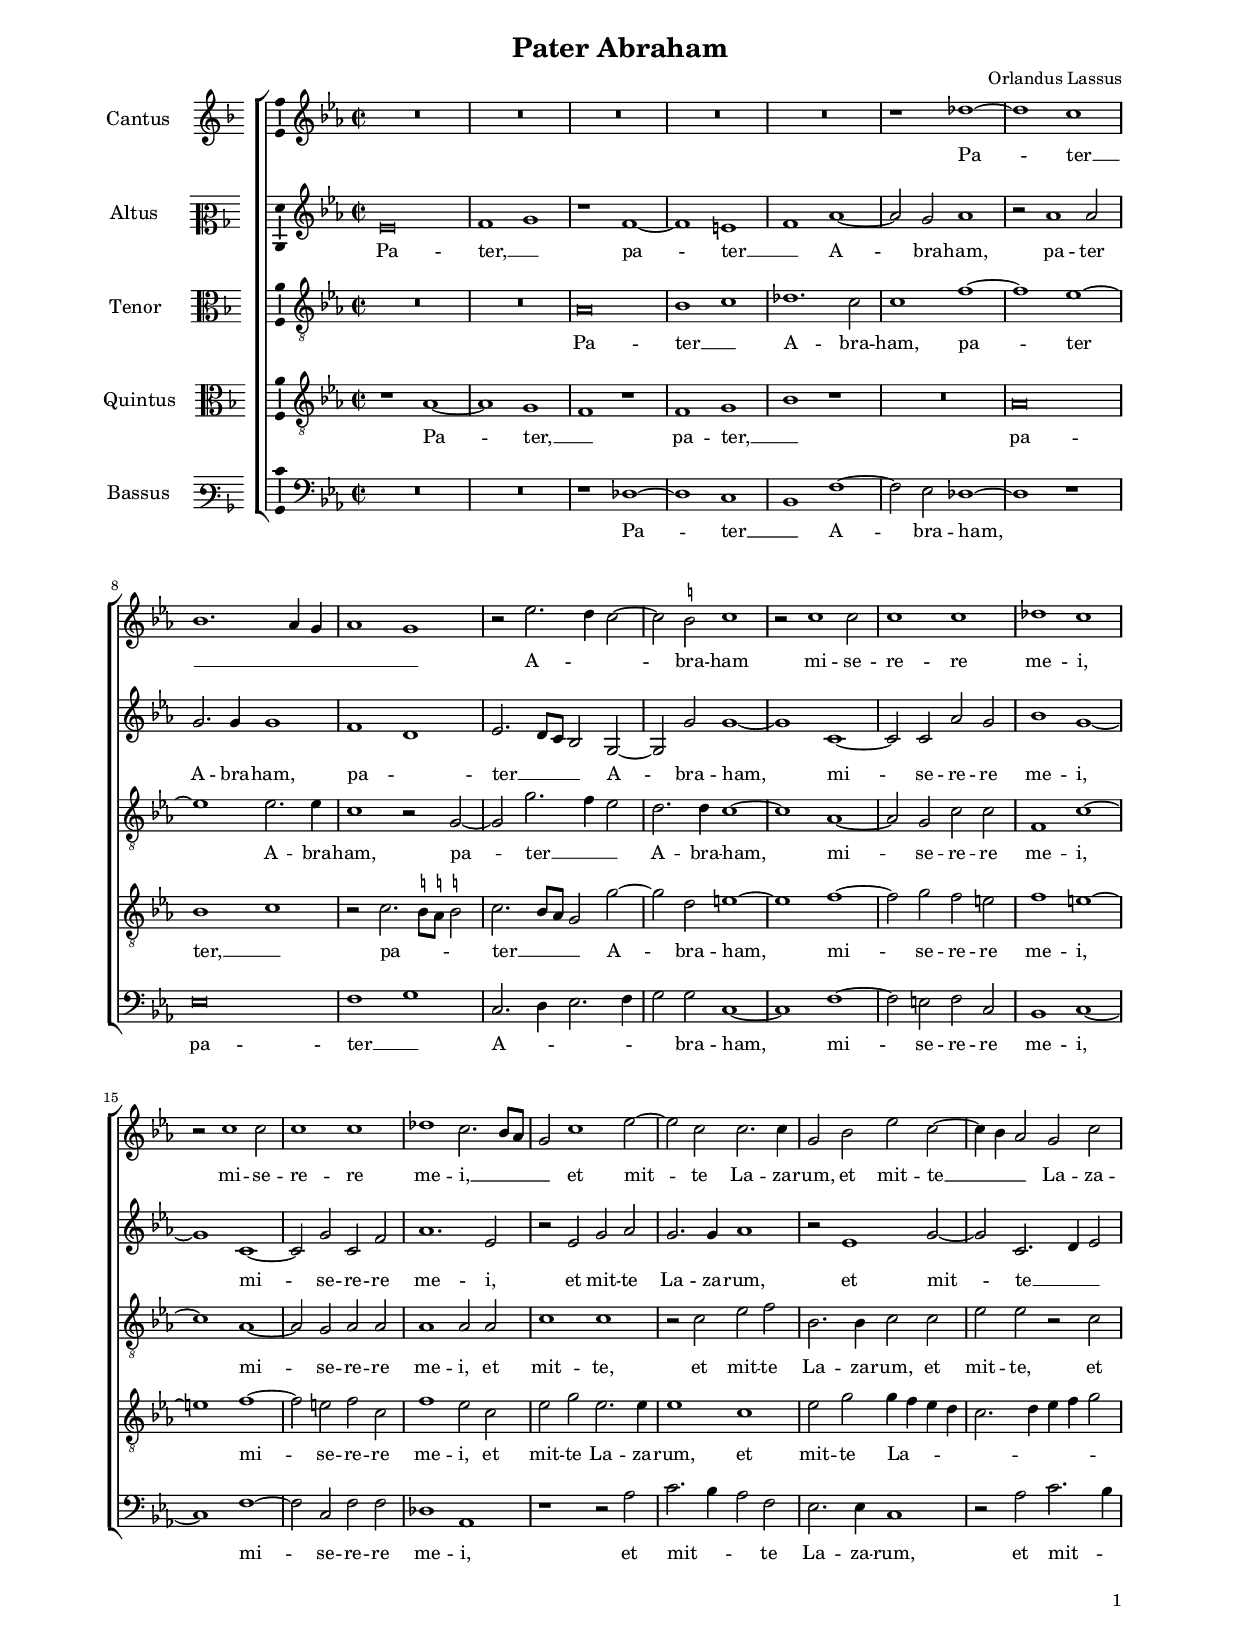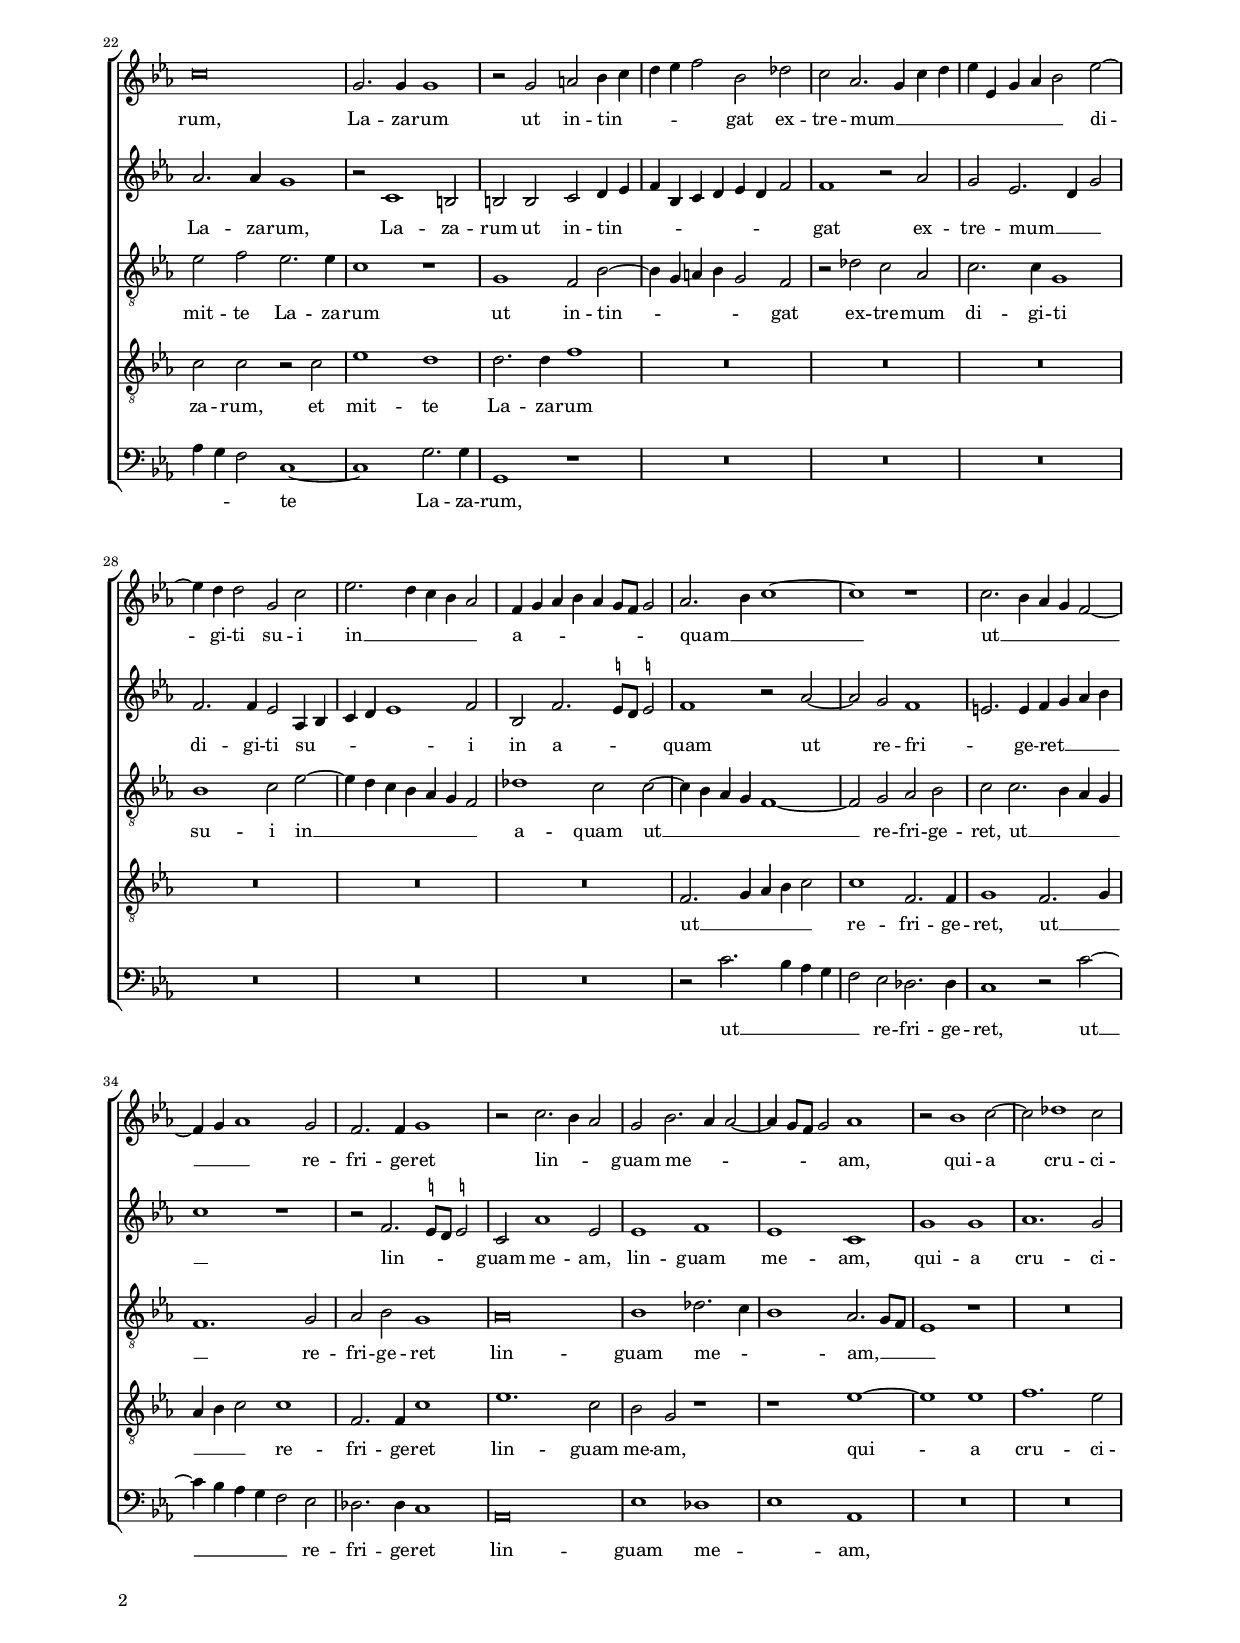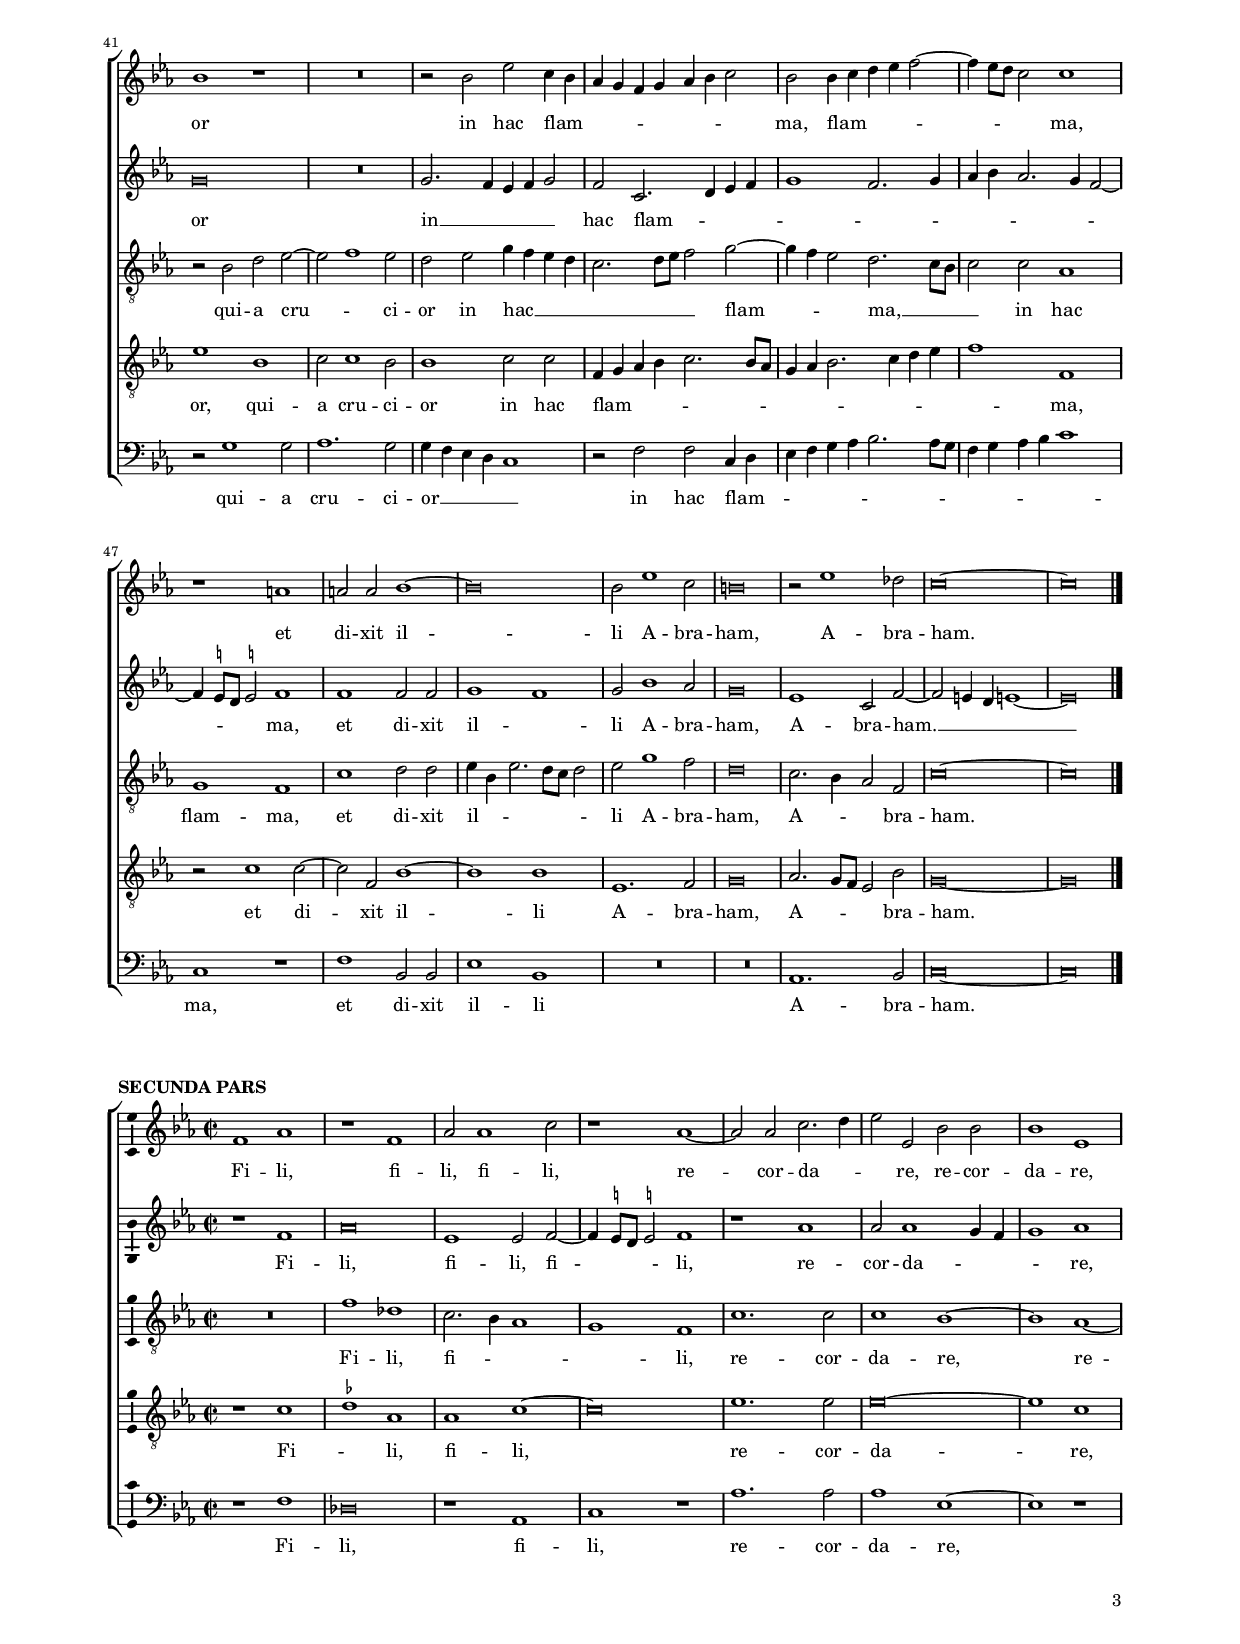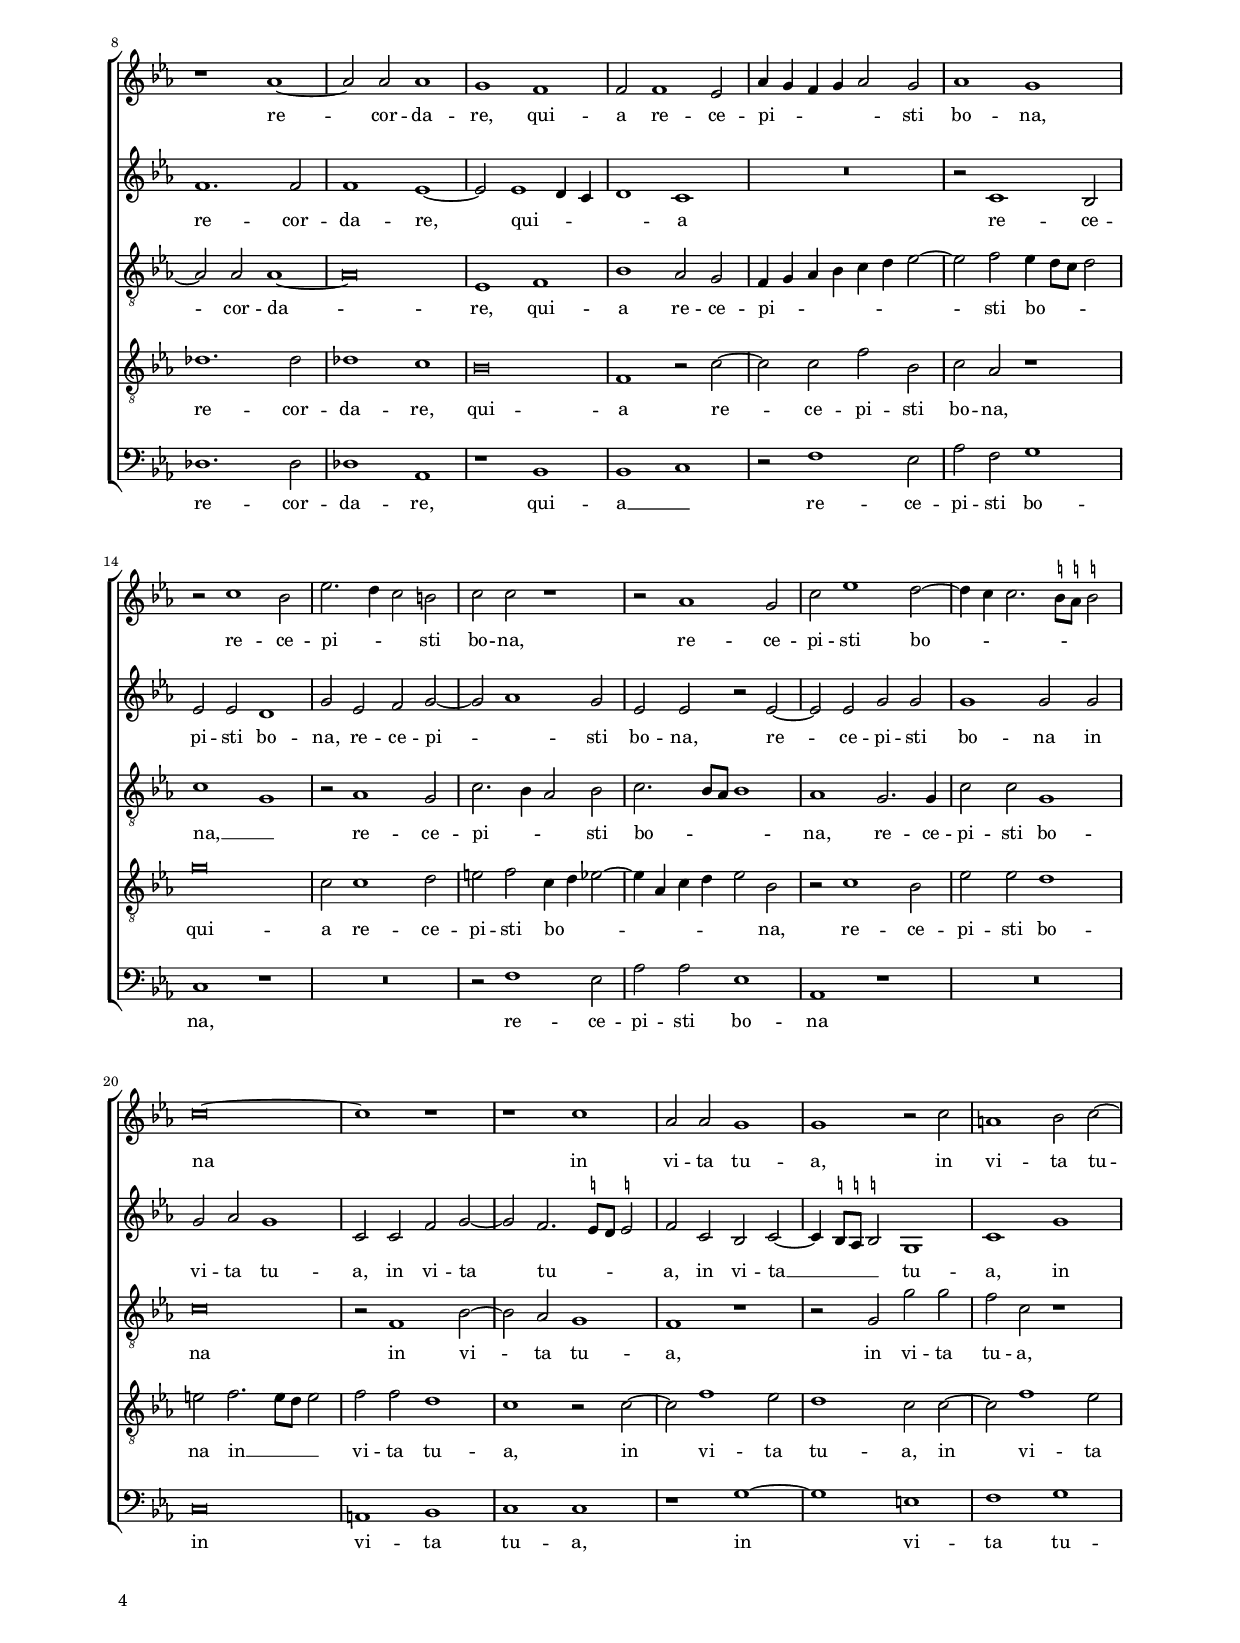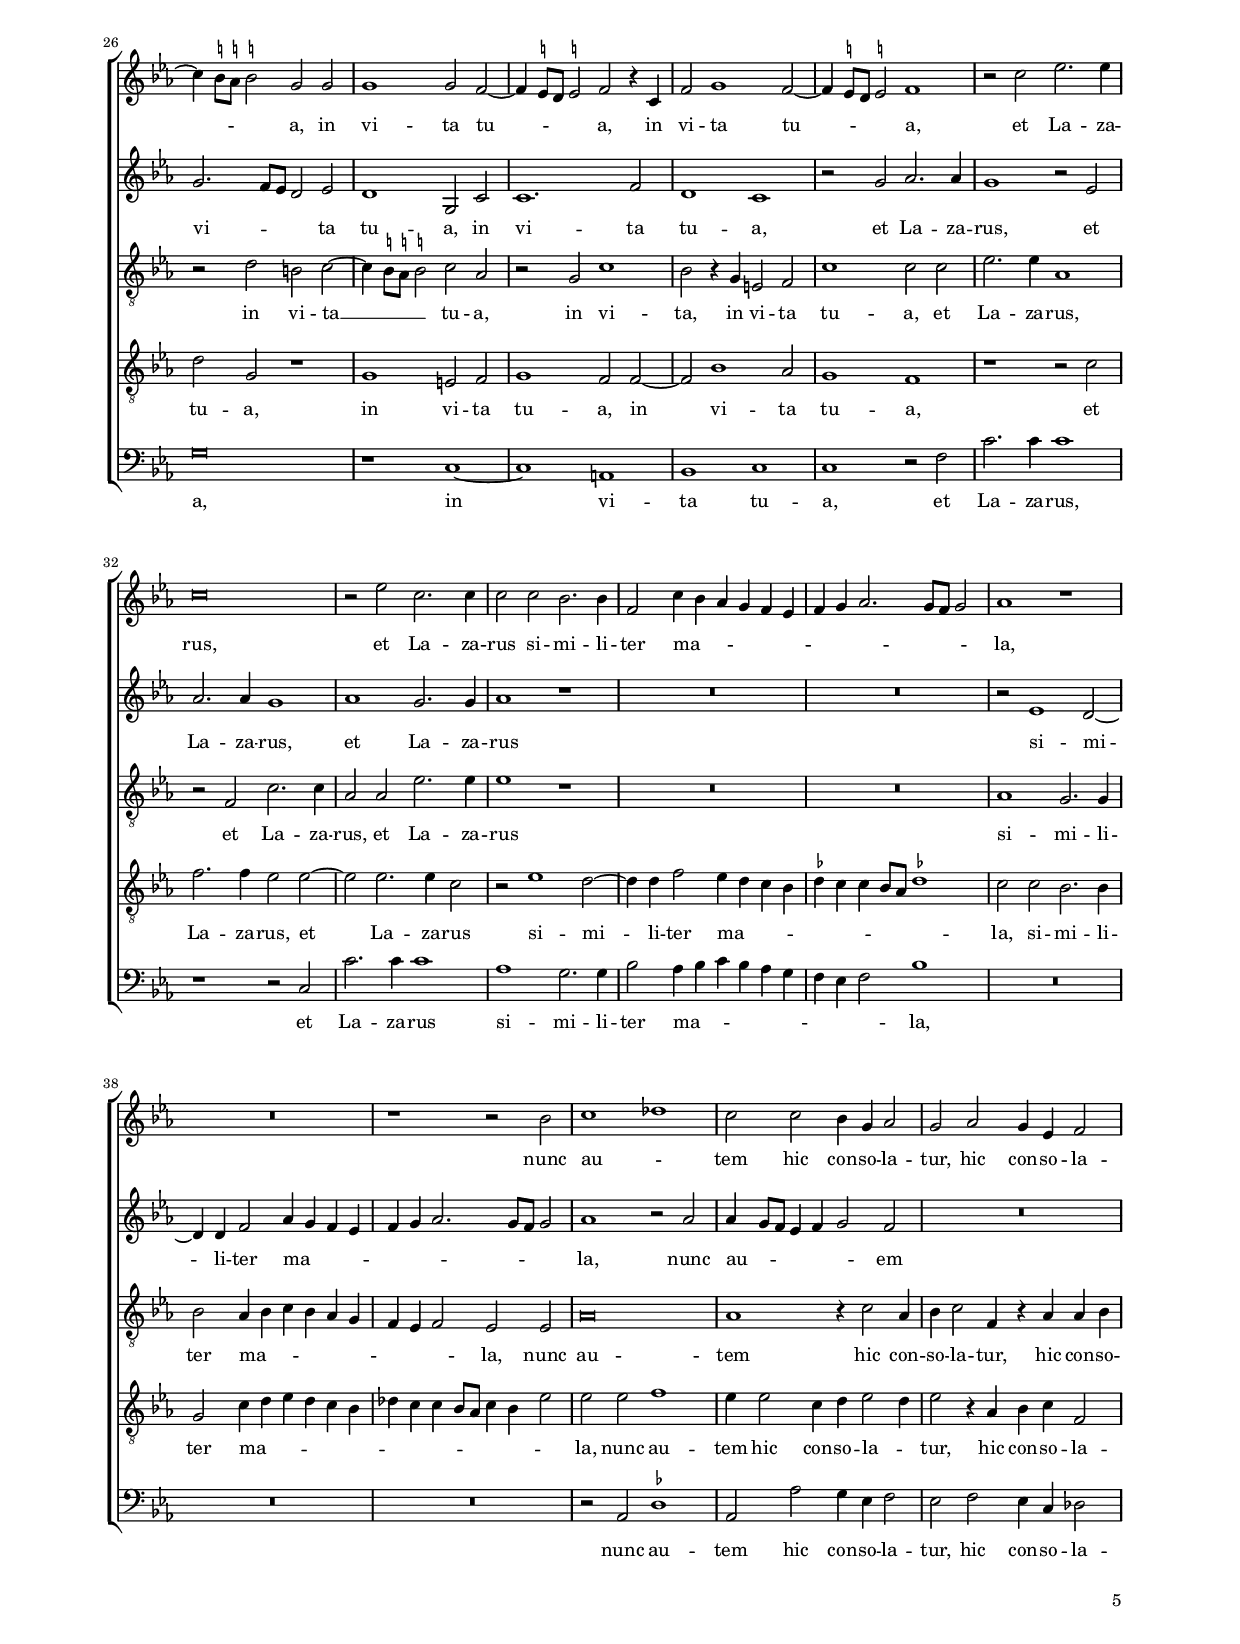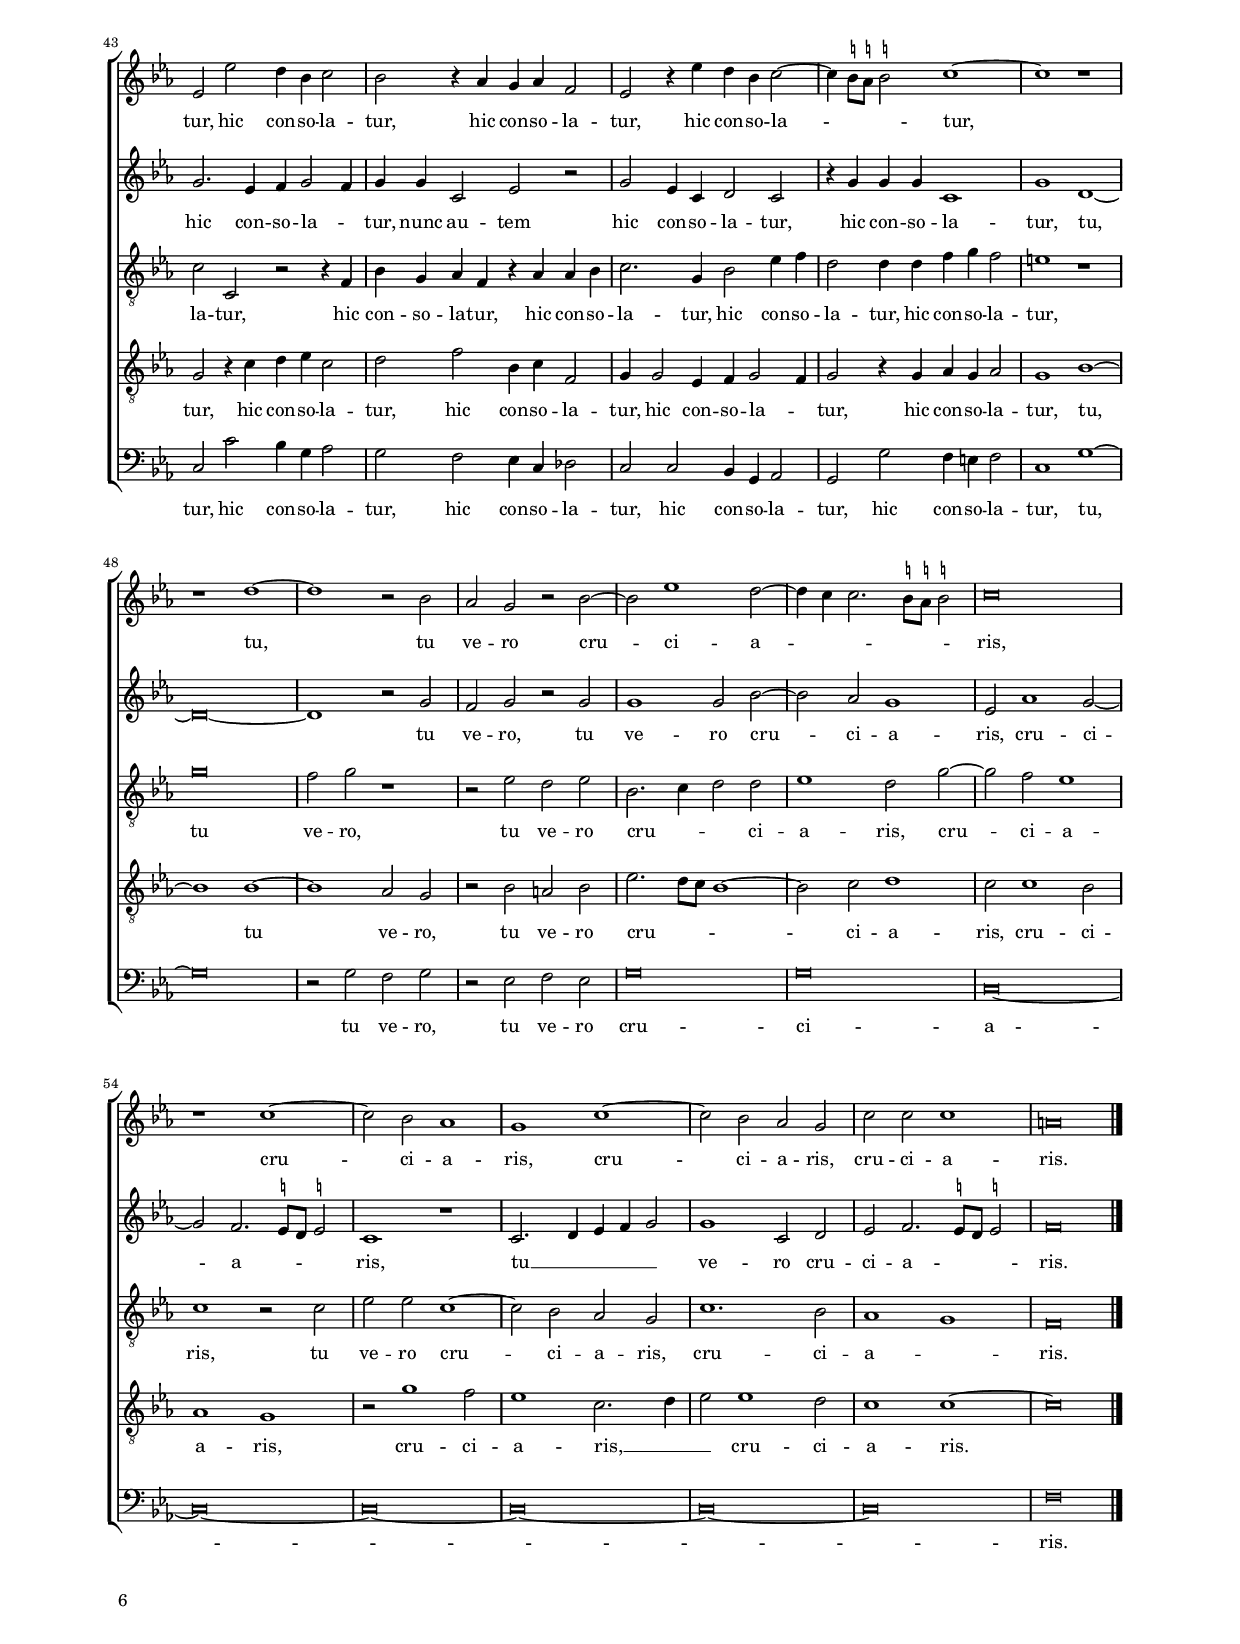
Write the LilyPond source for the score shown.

\header
{
  title="Pater Abraham"
  composer="Orlandus Lassus"
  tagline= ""
}

\version "2.20.0"
\language deutsch
#(set-global-staff-size 15)
% #(set-default-paper-size "letter")
#(ly:set-option 'point-and-click #f)

	
	ficta = { \once \set suggestAccidentals = ##t }
	
	forget = #(define-music-function (music) (ly:music?) #{
		\accidentalStyle forget
		$music
		\accidentalStyle default
		#})
   

\paper
	{
	top-margin = 1.8 \cm
	bottom-margin = 1.2 \cm
	left-margin = 2 \cm
	right-margin = 2 \cm
	ragged-bottom = ##f
	ragged-last-bottom = ##f
	print-page-number = ##f
	score-system-spacing = #'((basic-distance . 16) (minimum-distance . 14) (padding . 5) (strechability . 150))
	system-system-spacing = #'((basic-distance . 16) (minimum-distance . 14) (padding . 5) (strechability . 150))
    oddFooterMarkup=\markup   \fill-line { "" \fromproperty #'page:page-number-string }
    evenFooterMarkup=\markup  \fill-line { \fromproperty #'page:page-number-string "" }
    last-bottom-spacing = #'((basic-distance . 12) (minimum-distance . 7) (padding . 4))
	systems-per-page = 3
	page-count = 6
%	min-systems-per-page = 3
	}

global = {
    % \set Staff.autoBeaming = ##f
	\key f \major
	\time 2/2 \set Score.measureLength = #(ly:make-moment 2/1)
    \set Score.tempoHideNote = ##t
    \tempo 2 = 90
    \skip 1*2*54 \bar "|."
	}
	

incipitcantus = \markup { \score {
	{
	\set Staff.instrumentName = \markup { \fontsize #1 "Cantus" }
	\key f \major
	\clef violin
	s4 \bar ""
	}
	\layout  {
	raggedright = ##t
	indent = 1.8 \cm
	line-width = 2.5 \cm
	\context { \Staff \remove Time_signature_engraver }
	\override Staff.Clef.Y-extent = #'(0 . 0)
	}} \hspace #1 }
      
      
incipitaltus = \markup { \score {
	{
	\set Staff.instrumentName = \markup { \fontsize #1 "Altus" }
	\key f \major
	\clef mezzosoprano
	s4 \bar ""
	}
	\layout  {
	raggedright = ##t
	indent = 1.8 \cm
	line-width = 2.5 \cm
	\context { \Staff \remove Time_signature_engraver }
	\override Staff.Clef.Y-extent = #'(0 . 0)
	}} \hspace #1 }


incipittenor = \markup { \score {
	{
	\set Staff.instrumentName = \markup { \fontsize #1 "Tenor" }
	\key f \major
	\clef alto
	s4 \bar ""
	}
	\layout  {
	raggedright = ##t
	indent = 1.8 \cm
	line-width = 2.5 \cm
	\context { \Staff \remove Time_signature_engraver }
	\override Staff.Clef.Y-extent = #'(0 . 0)
	}} \hspace #1 }
      
      
incipitquintus = \markup { \score {
	{
	\set Staff.instrumentName = \markup { \fontsize #1 "Quintus" }
	\key f \major
	\clef alto
	s4 \bar ""
	}
	\layout  {
	raggedright = ##t
	indent = 1.8 \cm
	line-width = 2.5 \cm
	\context { \Staff \remove Time_signature_engraver }
	\override Staff.Clef.Y-extent = #'(0 . 0)
	}} \hspace #1 }
      
      
incipitbassus = \markup { \score {
	{
	\set Staff.instrumentName = \markup { \fontsize #1 "Bassus" }
	\key f \major
	\clef varbaritone
	s4 \bar ""
	}
	\layout  {
	raggedright = ##t
	indent = 1.8 \cm
	line-width = 2.5 \cm
	\context { \Staff \remove Time_signature_engraver }
	\override Staff.Clef.Y-extent = #'(0 . 0)
	}} \hspace #1 }


cantus =  \relative c''
	{
	R\breve
	R\breve
	R\breve
	R\breve
%5
	R\breve |
	r1 es~
	es1 d
	c1. b4 a
	b1 a
%10
	r2 f'2. e4 d2~ |
	d2 \ficta cis d1
	r2 d1 d2
	d1 d
	es1 d
%15
	r2 d1 d2 |
	d1 d
	es1 d2. c8 b
	a2 d1 f2~
	f2 d d2. d4
%20
	a2 c f d~ |
	d4 c b2 a d
	d\breve
	a2. a4 a1
	r2 a h c4 d
%25
	e4 f g2 c, es |
	d2 b2. a4 d e
	f4 f, a b c2 f~
	f4 e e2 a, d
	f2. e4 d c b2
%30
	g4 a b c b a8 g a2 |
	b2. c4 d1~
	d1 r
	d2. c4 b a g2~
	g4 a b1 a2
%35
	g2. g4 a1 |
	r2 d2. c4 b2
	a2 c2. b4 b2~
	b4 a8 g a2 b1
	r2 c1 d2~
%40
	d2 es1 d2 |
	c1 r
	R\breve
	r2 c f d4 c
	b4 a g a b c d2
%45
	c2 c4 d e f g2~ |
	g4 f8 e d2 d1
	r1 h
	h2 h c1~
	c\breve
%50
	c2 f1 d2 |
	cis\breve
	r2 f1 es2
	d\breve~
    d\breve |
	}


altus =  \relative c'
    {
	f\breve
	g1 a
	r1 g~
	g1 fis
%5
	g1 b~ |
	b2 a b1
	r2 b1 b2
	a2. a4 a1
	g1 e
%10
	f2. e8 d c2 a~ |
	a2 a' a1~
	a1 d,~
	d2 d b' a
	c1 a~
%15
	a1 d,~ |
	d2 a' d, g
	b1. f2
	r2 f a b
	a2. a4 b1
%20
	r2 f1 a2~ |
	a2 d,2. e4 f2
	b2. b4 a1
	r2 d,1 cis2
	cis2 cis d e4 f
%25
	g4 c, d e f e g2 |
	g1 r2 b
	a2 f2. e4 a2
	g2. g4 f2 b,4 c
	d4 e f1 g2
%30
	c,2 g'2. \ficta fis8 e \ficta fis!2 |
	g1 r2 b~
	b2 a g1
	fis2. fis4 g4 a b c
	d1 r
%35
	r2 g,2. \ficta fis8 e \ficta fis!2 |
	d2 b'1 f2
	f1 g
	f1 d
	a'1 a
%40
	b1. a2 |
	a\breve
	R\breve
	a2. g4 f g a2
	g2 d2. e4 f g
%45
	a1 g2. a4 |
	b4 c b2. a4 g2~
	g4 \ficta fis8 e \ficta fis!2 g1
	g1 g2 g
	a1 g
%50
	a2 c1 b2 |
	a\breve
	f1 d2 g~
	g2 fis4 e fis!1~
	fis\breve |
	}


tenor =  \relative c'
	{
	R\breve
	R\breve
	b\breve
	c1 d
%5
    es1. d2 |
	d1 g~
	g1 f~	
	f1 f2. f4
	d1 r2 a~
%10
	a2 a'2. g4 f2 |
	e2. e4 d1~
	d1 b~
	b2 a d d
	g,1 d'~
%15
	d1 b~ |
	b2 a b b
	b1 b2 b
	d1 d
	r2 d f g
%20
	c,2. c4 d2 d |
	f2 f r d
	f2 g f2. f4
	d1 r
	a1 g2 c~
%25
	c4 a h c a2 g |
	r2 es' d b
	d2. d4 a1
	c1 d2 f~
	f4 e d c b a g2
%30
	es'1 d2 d~ |
	d4 c b a g1~
	g2 a b c
	d2 d2. c4 b a
	g1. a2
%35
	b2 c a1 |
	b\breve
	c1 es2. d4
	c1 b2. a8 g
	f1 r
%40
	R\breve |
	r2 c' e f~
	f2 g1 f2
	e2 f a4 g f e
	d2. e8 f g2 a~
%45
	a4 g f2 e2. d8 c |
	d2 d b1
	a1 g
	d'1 e2 e
	f4 c f2. e8 d e2
%50
	f2 a1 g2 |
	e\breve
	d2. c4 b2 g
	d'\breve~
    d\breve | 
	}


quintus  =  \relative c'
	{
	r1 b~
	b1 a
	g1 r
	g1 a
%5
	c1 r |
	R\breve
	b\breve
	c1 d
	r2 d2. \stemDown \ficta cis8 \ficta h \stemNeutral \ficta cis!2
%10
	d2. c8 b a2 a'~ |
	a2 e fis1~
	fis1 g~
	g2 a g fis
	g1 fis~
%15
	fis1 g~ |
	g2 fis g d
	g1 f2 d
	f2 a f2. f4
	f1 d
%20
	f2 a a4 g f e |
	d2. e4 f g a2
	d,2 d r d
	f1 e
	e2. e4 g1
%25
	R\breve |
	R\breve
	R\breve
	R\breve
	R\breve
%30
	R\breve |
	g,2. a4 b c d2
	d1 g,2. g4
	a1 g2. a4
	b4 c d2 d1
%35
	g,2. g4 d'1 |
	f1. d2
	c2 a r1
	r1 f'~
	f1 f
%40
	g1. f2 |
	f1 c
	d2 d1 c2
	c1 d2 d
	g,4 a b c d2. c8 b
%45
	a4 b c2. d4 e f |
	g1 g,
	r2 d'1 d2~
	d2 g, c1~
	c1 c
%50
	f,1. g2 |
	a\breve
	b2. a8 g f2 c'
	a\breve~
	a\breve |
	}

bassus  =  \relative c
	{
	R\breve
	R\breve
	r1 es~
	es1 d
%5
	c1 g'~ |
	g2 f es1~
	es1 r
	f\breve
	g1 a
%10
	d,2. e4 f2. g4 |
	a2 a d,1~
	d1 g~
	g2 fis g d
	c1 d~
%15
	d1 g~ |
	g2 d g g
	es1 b
	r1 r2 b'
	d2. c4 b2 g
%20
	f2. f4 d1 |
	r2 b' d2. c4
	b4 a g2 d1~
	d1 a'2. a4
	a,1 r
%25
	R\breve |
	R\breve
	R\breve
	R\breve
	R\breve
%30
	R\breve |
	r2 d'2. c4 b a
	g2 f es2. es4
	d1 r2 d'~
	d4 c b a g2 f
%35
	es2. es4 d1 |
	b\breve
	f'1 es
	f1 b,
	R\breve
%40
	R\breve |
	r2 a'1 a2
	b1. a2
	a4 g f e d1
	r2 g g d4 e
%45
	f4 g a b c2. b8 a |
	g4 a b c d1
	d,1 r
	g1 c,2 c
	f1 c
%50
	R\breve |
	R\breve
	b1. c2
	d\breve~
    d\breve |
	}


lyricscantus = \lyricmode {
	Pa -- ter __ _ _ _ _ _ A -- _ _ bra -- ham
    mi -- se -- re -- re me -- i,
    mi -- se -- re -- re me -- i, __ _ _ _ 
    et mit -- te La -- za -- rum,
    et mit -- te __ _ _ La -- za -- rum,
    La -- za -- rum
    ut in -- tin -- _ _ _ _ gat ex -- tre -- mum __ _ _ _ _ _ _ _ _ 
    di -- gi -- ti su -- i in __ _ _ _ _ a -- _ _ _ _ _ _ _ quam __ _ _
    ut __ _ _ _ _ _ _ re -- fri -- ge -- ret lin -- _ _ guam me -- _ _ _ _ _ am,
    qui -- a cru -- ci -- or
    in hac flam -- _ _ _ _ _ _ _ _ ma,
    flam -- _ _ _ _ _ _ _ ma,
    et di -- xit il -- li A -- bra -- ham,
    A -- bra -- ham.
	}


lyricsaltus = \lyricmode {
	Pa -- ter, __ _
    pa -- ter __  _ A -- bra -- ham,
    pa -- ter A -- bra -- ham,
    pa -- _ ter __ _ _ _ A -- bra -- ham,
    mi -- se -- re -- re me -- i,
    mi -- se -- re -- re me -- i,
    et mit -- te La -- za -- rum,
    et mit -- te __ _ _ La -- za -- rum,
    La -- za -- rum
    ut in -- tin -- _ _ _ _ _ _ _ _ gat ex -- tre -- mum __ _ _ 
    di -- gi -- ti su -- _ _ _ _ i in a -- _ _ _ quam
    ut re -- fri -- _ ge -- ret __ _ _ _ _ lin -- _ _ _ guam me -- am,
    lin -- guam me -- am,
    qui -- a cru -- ci -- or
    in __ _ _ _ _ hac flam -- _ _ _ _ _ _ _ _ _ _ _ _ _ _ ma,
    et di -- xit il -- _ li A -- bra -- ham,
    A -- bra -- ham. __ _ _ _
	}


lyricstenor = \lyricmode {
	Pa -- ter __ _ A -- bra -- ham,
    pa -- ter A -- bra -- ham,
    pa -- ter __ _ _ A -- bra -- ham,
    mi -- se -- re -- re me -- i,
    mi -- se -- re -- re me -- i,
    et mit -- te,
    et mit -- te La -- za -- rum,
    et mit -- te,
    et mit -- te La -- za -- rum
    ut in -- tin -- _ _ _ _ gat ex -- tre -- mum
    di -- gi -- ti su -- i in __ _ _ _ _ _ _ a -- quam
    ut __ _ _ _ _ re -- fri -- ge -- ret,
    ut __ _ _ _ _ re -- fri -- ge -- ret lin -- guam me -- _ _ am, __ _ _ _
    qui -- a cru -- _ ci -- or
    in hac __ _ _ _ _ _ _ _ flam -- _ _ ma, __ _ _ _
    in hac flam -- ma,
    et di -- xit il -- _ _ _ _ _ li A -- bra -- ham,
    A -- _ _ bra -- ham.
	}


lyricsquintus = \lyricmode {
	Pa -- ter, __ _ 
    pa -- ter, __ _
    pa -- ter, __ _
    pa -- _ _ _ ter __ _ _ _ A -- bra -- ham,
    mi -- se -- re -- re me -- i,
    mi -- se -- re -- re me -- i,
    et mit -- te La -- za -- rum,
    et mit -- te La -- _ _ _ _ _ _ _ _ za -- rum,
    et mit -- te La -- za -- rum
    ut __ _ _ _ _ re -- fri -- ge -- ret,
    ut __ _ _ _ _ re -- fri -- ge -- ret lin -- guam me -- am,
    qui -- a cru -- ci -- or,
    qui -- a cru -- ci -- or
    in hac flam -- _ _ _ _ _ _ _ _ _ _ _ _ _ ma,
    et di -- xit il -- li A -- bra -- ham,
    A -- _ _ _ bra -- ham.
	}


lyricsbassus = \lyricmode {
	Pa -- ter __ _ A -- bra -- ham,
    pa -- ter __ _ A -- _ _ _ _ bra -- ham,
    mi -- se -- re -- re me -- i,
    mi -- se -- re -- re me -- i,
    et mit -- _ _ te La -- za -- rum,
    et mit -- _ _ _ _ te La -- za -- rum,
    ut __ _ _ _ _ re -- fri -- ge -- ret,
    ut __ _ _ _ _ re -- fri -- ge -- ret lin -- guam me -- _ am,
    qui -- a cru -- ci -- or __ _ _ _ _
    in hac flam -- _ _ _ _ _ _ _ _ _ _ _ _ _ ma,
    et di -- xit il -- li A -- bra -- ham.
	}


\score
{  
	\transpose f es {
	\new ChoirStaff \with { \override StaffGrouper.staff-staff-spacing.basic-distance = #12 }
	<<

	\new Staff << \global
	\new Voice="v1" {
		\set Staff.instrumentName=\incipitcantus
		\set Staff.midiInstrument = "reed organ"
		\clef violin
		\cantus }
	\new Lyrics \lyricsto "v1" {\lyricscantus }
	>>


	\new Staff << \global
	\new Voice="v2" {
		\set Staff.instrumentName=\incipitaltus
		\set Staff.midiInstrument = "reed organ"
                \clef violin % "G_8"
		\altus}
	\new Lyrics \lyricsto "v2" {\lyricsaltus }
	>>


	\new Staff << \global
	\new Voice="v3" {
		\set Staff.instrumentName=\incipittenor
		\set Staff.midiInstrument = "reed organ"
		\clef "G_8"
		\tenor }
	\new Lyrics \lyricsto "v3" {\lyricstenor }
	>>


	\new Staff << \global
	\new Voice="v5" {
		\set Staff.instrumentName=\incipitquintus
		\set Staff.midiInstrument = "reed organ"
		\clef "G_8"
		\quintus}
	\new Lyrics \lyricsto "v5" {\lyricsquintus }
	>>


	\new Staff << \global
	\new Voice="v4" {
		\set Staff.instrumentName=\incipitbassus
		\set Staff.midiInstrument = "reed organ"
		\clef bass
		\bassus }
	\new Lyrics \lyricsto "v4" {\lyricsbassus}
	>>

	>>
	} % transpose

	\layout
	{
	indent = 2.5 \cm
	\context { \Staff \override TimeSignature.break-visibility = #end-of-line-invisible }
	\context { \Lyrics \override VerticalAxisGroup.nonstaff-relatedstaff-spacing.padding = #1.4 }
%	\context { \Lyrics \override LyricText.font-size = #1 }
	\context { \Staff \consists "Ambitus_engraver" }
	\context { \Score \override BarNumber.padding = #2 }
	\context { \Voice \override NoteHead.style = #'baroque }
	}


\midi
	{
	}

}

%%%%%%%%%%%%%%%%%%%%  SECUNDA PARS %%%%%%%%%%%%%%%%%%%%


global = {
	\key f \major
	\time 2/2 \set Score.measureLength = #(ly:make-moment 2/1)
    \set Score.tempoHideNote = ##t
    \tempo 2 = 90
    \skip 1*2*59 \bar "|."
	}


cantus =  \relative c''
	{
    g1 b    
	r1 g
	b2 b1 d2
	r1 b~
%5
	b2 b d2. e4 |
	f2 f, c' c
	c1 f,
	r1 b~
	b2 b b1
%10
	a1 g |
	g2 g1 f2
	b4 a g a b2 a
	b1 a
	r2 d1 c2
%15
	f2. e4 d2 cis |
	d2 d r1
	r2 b1 a2
	d2 f1 e2~
	e4 d d2. \stemDown \ficta cis8 \ficta h \stemNeutral \ficta cis!2
%20
	d\breve~ |
	d1 r
	r1 d
	b2 b a1
	a1 r2 d
%25
	h1 c2 d~ |
	d4 \stemDown \ficta cis8 \ficta h \stemNeutral \ficta cis!2 a a
	a1 a2 g~
	g4 \ficta fis8 e \ficta fis!2 g r4 d
	g2 a1 g2~
%30
	g4 \ficta fis8 e \ficta fis!2 g1 |
	r2 d' f2. f4
	d\breve
	r2 f d2. d4
	d2 d c2. c4
%35
	g2 d'4 c b a g f |
	g4 a b2. a8 g a2
	b1 r
	R\breve
	r1 r2 c
	d1 es |
	d2 d c4 a b2 
	a2 b a4 f g2
	f2 f' e4 c d2
	c2 r4 b a b g2
%45
	f2 r4 f' e c d2~ |
	d4 \stemDown \ficta cis8 \ficta h \stemNeutral \ficta cis!2 d1~
	d1 r
	r1 e~
	e1 r2 c
%50
	b2 a r c~ |
	c2 f1 e2~
	e4 d d2. \stemDown \ficta cis8 \ficta h \stemNeutral \ficta cis!2
	d\breve
	r1 d~
%55
	d2 c b1 |
	a1 d~
	d2 c b a
	d2 d d1
	h\breve |
    }


altus =  \relative c'
    {
	r1 g'
	b\breve
	f1 f2 g~
	g4 \ficta fis8 e \ficta fis!2 g1
%5
	r1 b |
	b2 b1 a4 g
	a1 b
	g1. g2
	g1 f~
%10
	f2 f1 e4 d |
	e1 d
	R\breve
	r2 d1 c2
	f2 f e1
%15
	a2 f g a~ |
	a2 b1 a2
	f2 f r f~
	f2 f a a
	a1 a2 a
%20
	a2 b a1 |
	d,2 d g a~
	a2 g2. \ficta fis8 e \ficta fis!2
	g2 d c d~
	d4 \ficta cis8 \ficta h \ficta cis!2 a1
%25
	d1 a' |
	a2. g8 f e2 f |
	e1 a,2 d
	d1. g2
	e1 d
%30
	r2 a' b2. b4 |
	a1 r2 f
	b2. b4 a1
	b1 a2. a4
	b1 r
%35
	R\breve |
	R\breve
	r2 f1 e2~
	e4 e g2 b4 a g f
	g4 a b2. a8 g a2
%40
	b1 r2 b |
	b4 a8 g f4 g a2 g
	R\breve
	a2. f4 g4 a2 g4
	a4 a d,2 f r
%45
	a2 f4 d e2 d |
	r4 a' a a d,1
	a'1 e~
    e\breve~
	e1 r2 a
%50
	g2 a r a |
	a1 a2 c~ |
	c2 b a1
	f2 b1 a2~
	a2 g2. \ficta fis8 e \ficta fis!2
%55
	d1 r |
	d2. e4 f g a2 |
	a1 d,2 e
	f2 g2. \ficta fis8 e \ficta fis!2
	g\breve |
	}


tenor =  \relative c'
	{
	R\breve
	g'1 es
	d2. c4 b1
	a1 g
%5
	d'1. d2 |
	d1 c~
	c1 b~
	b2 b b1~
	b\breve
%10
	f1 g |
	c1 b2 a
	g4 a b c d e f2~
	f2 g f4 e8 d e2
	d1 a
%15
	r2 b1 a2 |
	d2. c4 b2 c
	d2. c8 b c1
	b1 a2. a4
	d2 d a1
%20
	d\breve |
	r2 g,1 c2~
	c2 b a1
	g1 r
	r2 a a' a
%25
	g2 d r1 |
	r2 e cis d~
	d4 \stemDown \ficta cis8 \ficta h \stemNeutral \ficta cis!2 d \forget b
	r2 a d1
	c2 r4 a fis2 g
%30
	d'1 d2 d |
	f2. f4 b,1
	r2 g d'2. d4
	b2 b f'2. f4
	f1 r
%35
	R\breve |
	R\breve
	b,1 a2. a4
	c2 b4 c d c b a
	g4 f g2 f f
%40
	b\breve |
	b1 r4 d2 b4
	c4 d2 g,4 r b b c
	d2 d, r r4 g
	c4 a b g r b b c
%45
	d2. a4 c2 f4 g |
	e2 e4 e g a g2
	fis1 r
	a\breve
	g2 a r1
%50
	r2 f e f |
	c2. d4 e2 e
	f1 e2 a~
	a2 g f1
	d1 r2 d
%55
	f2 f d1~ |
	d2 c b a
	d1. c2
	b1 a
	g\breve |
	}


quintus  =  \relative c'
	{
	r1 d
	\ficta es1 b
	b1 d~
	d\breve
%5
	f1. f2  |
	f\breve~
	f1 d
	es1. es2
	es1 d
%10
	c\breve |
	g1 r2 d'~
	d2 d g c,
	d2 b r1
	a'\breve
%15
	d,2 d1 e2 |
	fis2 g d4 e f2~
	f4 b, d e f2 c
	r2 d1 c2
	f2 f e1
%20
	fis2 g2. fis8 e fis2 |
	g2 g e1
	d1 r2 d~
	d2 g1 f2
	e1 d2 d~
%25
	d2 g1 f2 |
	e2 a, r1
	a1 fis2 g
	a1 g2 g~
	g2 c1 b2
%30
	a1 g |
	r1 r2 d'
	g2. g4 f2 f~
	f2 f2. f4 d2
	r2 f1 e2~
%35
	e4 e g2 f4 e d c  |
	\ficta es4 d d c8 b \ficta es!1
	d2 d c2. c4
	a2 d4 e f e d c
	es4 d d c8 b d4 c f2
%40
	f2 f g1 |
	f4 f2 d4 e4 f2 e4
	f2 r4 b, c d g,2
	a2 r4 d e f d2
	e2 g c,4 d g,2
%45
	a4 a2 f4 g4 a2 g4 |
	a2 r4 a b a b2
	a1 c~
	c1 c~
	c1 b2 a
%50
	r2 c h c |
	f2. e8 d c1~
	c2 d e1
	d2 d1 c2
	b1 a
%55
	r2 a'1 g2 |
	f1 d2. e4
	f2 f1 e2
	d1 d~
	d\breve |
	}


bassus  =  \relative c
	{
	r1 g'
	es\breve
	r1 b
	d1 r
%5
	b'1. b2 |
	b1 f~
	f1 r
	es1. es2
	es1 b
%10
	r1 c |
	c1 d
	r2 g1 f2
	b2 g a1
	d,1 r
%15
	R\breve |
	r2 g1 f2
	b2 b f1
	b,1 r
	R\breve
%20
	d\breve |
	h1 c
	d1 d
	r1 a'~
	a1 fis
%25
	g1 a |
	a\breve
	r1 d,~
	d1 h
	c1 d
%30
	d1 r2 g |
	d'2. d4 d1
	r1 r2 d,
	d'2. d4 d1
	b1 a2. a4
%35
	c2 b4 c d c b a |
	g4 f g2 c1
	R\breve
	R\breve
	R\breve
%40
	r2 b, \ficta es1 |
	b2 b' a4 f g2
	f2 g f4 d es2
	d2 d' c4 a b2
	a2 g f4 d es2
%45
	d2 d c4 a b2 |
	a2 a' g4 fis g2
	d1 a'~
	a\breve
	r2 a g a
%50
	r2 f g f |
	a\breve
	a\breve
	d,\breve~
	d\breve~
%55
	d\breve~ |
	d\breve~
	d\breve~
	d\breve
	g\breve |
	}


lyricscantus = \lyricmode {
	Fi -- li,
    fi -- li,
    fi -- li,
    re -- cor -- da -- _ _ re,
    re -- cor -- da -- re,
    re -- cor -- da -- re,
    qui -- a re -- ce -- pi -- _ _ _ _ sti bo -- na,
    re -- ce -- pi -- _ _ sti bo -- na,
    re -- ce -- pi -- sti bo -- _ _ _ _ _ na
    in vi -- ta tu -- a,
    in vi -- ta tu -- _ _ _ a,
    in vi -- ta tu -- _ _ _ a,
    in vi -- ta tu -- _ _ _ a,
    et La -- za -- rus,
    et La -- za -- rus
    si -- mi -- li -- ter ma -- _ _ _ _ _ _ _ _ _ _ _ la,
    nunc au -- _ tem
    hic con -- so -- la -- tur,
    hic con -- so -- la -- tur,
    hic con -- so -- la -- tur,
    hic con -- so -- la -- tur,
    hic con -- so -- la -- _ _ _ tur,
    tu,
    tu ve -- ro
    cru -- ci -- a -- _ _ _ _ _ ris,
    cru -- ci -- a -- ris,
    cru -- ci -- a -- ris,
    cru -- ci -- a -- ris.
	}


lyricsaltus = \lyricmode {
	Fi -- li,
    fi -- li,
    fi -- _ _ _ li,
    re -- cor -- da -- _ _ _ re,
    re -- cor -- da -- re,
    qui -- _ _ _ a re -- ce -- pi -- sti bo -- na,
    re -- ce -- pi -- _ sti bo -- na,
    re -- ce -- pi -- sti bo -- na
    in vi -- ta tu -- a,
    in vi -- ta tu -- _ _ _ a,
    in vi -- ta __ _ _ _ tu -- a,
    in vi -- _ _ _ ta tu -- a,
    in vi -- ta tu -- a,
    et La -- za -- rus,
    et La -- za -- rus,
    et La -- za -- rus
    si -- mi -- li -- ter ma -- _ _ _ _ _ _ _ _ _ la,
    nunc au -- _ _ _ _ _ em
    hic con -- so -- la -- _ tur,
    nunc au -- tem
    hic con -- so -- la -- tur,
    hic con -- so -- la -- tur,
    tu,
    tu ve -- ro,
    tu ve -- ro
    cru -- ci -- a -- ris,
    cru -- ci -- a -- _ _ _ ris,
    tu __ _ _ _ _ ve -- ro
    cru -- ci -- a -- _ _ _ ris.
	}


lyricstenor = \lyricmode {
	Fi -- li,
    fi -- _ _ _ li,
    re -- cor -- da -- re,
    re -- cor -- da -- re,
    qui -- a re -- ce -- pi -- _ _ _ _ _ _ sti bo -- _ _ _ na, __ _
    re -- ce -- pi -- _ _ sti bo -- _ _ _ na,
    re -- ce -- pi -- sti bo -- na
    in vi -- ta tu -- a,
    in vi -- ta tu -- a,
    in vi -- ta __ _ _ _ tu -- a,
    in vi -- ta,
    in vi -- ta tu -- a,
    et La -- za -- rus,
    et La -- za -- rus,
    et La -- za -- rus
    si -- mi -- li -- ter ma -- _ _ _ _ _ _ _ _ la,
    nunc au -- tem
    hic con -- so -- la -- tur,
    hic con -- so -- la -- tur,
    hic con -- so -- la -- tur,
    hic con -- so -- la -- tur,
    hic con -- so -- la -- tur,
    hic con -- so -- la -- tur,
    tu ve -- ro,
    tu ve -- ro
    cru -- _ _ ci -- a -- ris,
    cru -- ci -- a -- ris,
    tu ve -- ro
    cru -- ci -- a -- ris,
    cru -- ci -- a -- _ ris.
	}


lyricsquintus = \lyricmode {
	Fi -- _ li,
    fi -- li,
    re -- cor -- da -- re,
    re -- cor -- da -- re,
    qui -- a re -- ce -- pi -- sti bo -- na,
    qui -- a re -- ce -- pi -- sti bo -- _ _ _ _ _ _ na,
    re -- ce -- pi -- sti bo -- na
    in __ _ _ _ vi -- ta tu -- a,
    in vi -- ta tu -- a,
    in vi -- ta tu -- a,
    in vi -- ta tu -- a,
    in vi -- ta tu -- a,
    et La -- za -- rus,
    et La -- za -- rus
    si -- mi -- li -- ter ma -- _ _ _ _ _ _ _ _ _ la,
    si -- mi -- li -- ter ma -- _ _ _ _ _ _ _ _ _ _ _ _ _ la,
    nunc au -- tem
    hic con -- so -- la -- _ tur,
    hic con -- so -- la -- tur,
    hic con -- so -- la -- tur,
    hic con -- so -- la -- tur,
    hic con -- so -- la -- _ tur,
    hic con -- so -- la -- tur,
    tu,
    tu ve -- ro,
    tu ve -- ro
    cru -- _ _ _ ci -- a -- ris,
    cru -- ci -- a -- ris,
    cru -- ci -- a -- ris, __ _ _
    cru -- ci -- a -- ris.
	}


lyricsbassus = \lyricmode {
	Fi -- li,
    fi -- li,
    re -- cor -- da -- re,
    re -- cor -- da -- re,
    qui -- a __ _ re -- ce -- pi -- sti bo -- na,
    re -- ce -- pi -- sti bo -- na
    in vi -- ta tu -- a,
    in vi -- ta tu -- a,
    in vi -- ta tu -- a,
    et La -- za -- rus,
    et La -- za -- rus
    si -- mi -- li -- ter ma -- _ _ _ _ _ _ _ _ la,
    nunc au -- tem
    hic con -- so -- la -- tur,
    hic con -- so -- la -- tur,
    hic con -- so -- la -- tur,
    hic con -- so -- la -- tur,
    hic con -- so -- la -- tur,
    hic con -- so -- la -- tur,
    tu,
    tu ve -- ro,
    tu ve -- ro
    cru -- ci -- a -- ris.
	}


\score
	{  
	\transpose f es {
	\new ChoirStaff \with { \override StaffGrouper.staff-staff-spacing.basic-distance = #12 }
	<<

	\new Staff <<\global
	\new Voice="v1" {
	  %\set Staff.instrumentName=Cantus
		\set Staff.midiInstrument = "reed organ"
		\clef violin
		\cantus }
	\new Lyrics \lyricsto "v1" {\lyricscantus }
	>>


	\new Staff << \global
	\new Voice="v2" {
	  %\set Staff.instrumentName=Altus
		\set Staff.midiInstrument = "reed organ"
		\clef violin % "G_8"
		\altus}
	\new Lyrics \lyricsto "v2" {\lyricsaltus }
	>>


	\new Staff <<\global
	\new Voice="v3" {
	  %\set Staff.instrumentName=Tenor
		\set Staff.midiInstrument = "reed organ"
		\clef "G_8"
		\tenor }
	\new Lyrics \lyricsto "v3" {\lyricstenor }
	>>


	\new Staff << \global
	\new Voice="v5" {
	  %\set Staff.instrumentName=Quintus
		\set Staff.midiInstrument = "reed organ"
		\clef "G_8"
		\quintus}
	\new Lyrics \lyricsto "v5" {\lyricsquintus }
	>>


	\new Staff <<\global
	\new Voice="v4" {
	  %\set Staff.instrumentName=Bassus
		\set Staff.midiInstrument = "reed organ"
		\clef bass
		\bassus }
	\new Lyrics \lyricsto "v4" {\lyricsbassus}
	>>
	
	>>
	} % transpose

	\layout
	{
	indent = 0 \cm
	\context { \Staff \override TimeSignature.break-visibility = #end-of-line-invisible }
	\context { \Lyrics \override VerticalAxisGroup.nonstaff-relatedstaff-spacing.padding = #1.4 }
%	\context { \Lyrics \override LyricText.font-size = #1 }
	\context { \Staff \consists "Ambitus_engraver" }
	\context { \Score \override BarNumber.padding = #2 }
	\context { \Voice \override NoteHead.style = #'baroque }
	}

        \header { piece = \markup { \raise #2 \bold "SECUNDA PARS"} }

\midi
	{
	}
	
}

% EOF
